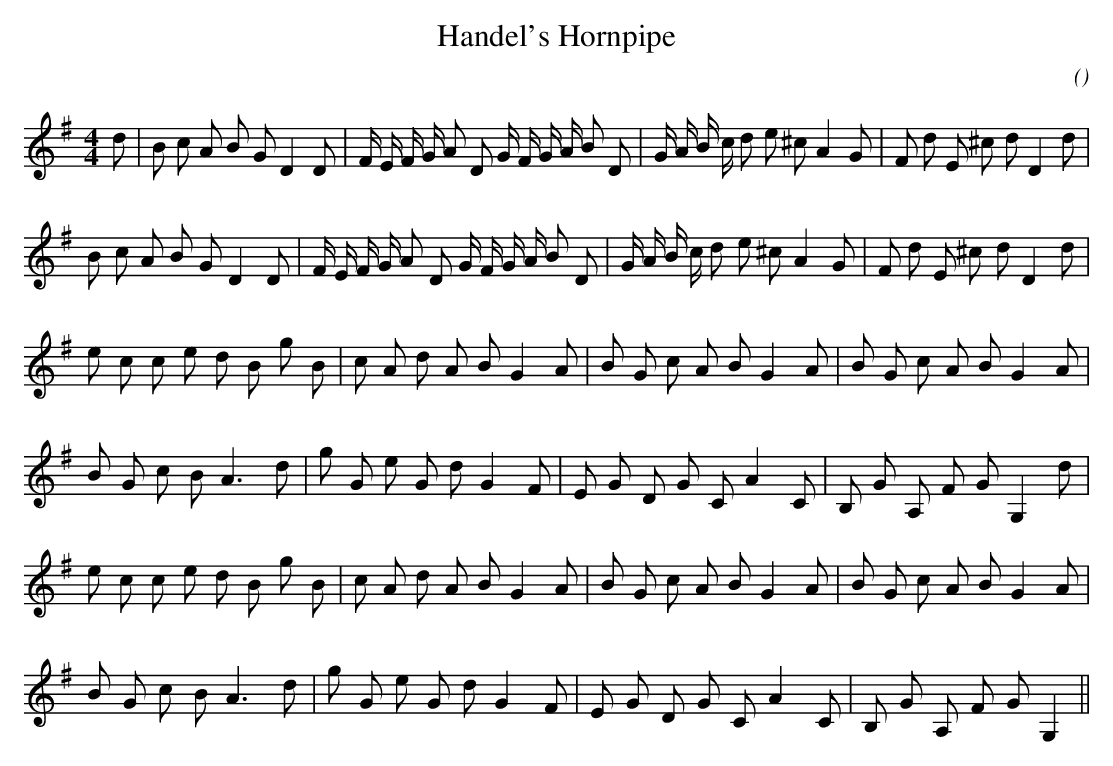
X:1
T: Handel's Hornpipe
C:
O:
M:4/4
K:G
K:G
M:4/4
L:1/16
d2 |B2 c2 A2 B2 G2 D4 D2 |F E F G A2 D2 G F G A B2 D2 |G A B c d2 e2 ^c2 A4 G2 |F2 d2 E2 ^c2 d2 D4 d2 |
B2 c2 A2 B2 G2 D4 D2 |F E F G A2 D2 G F G A B2 D2 |G A B c d2 e2 ^c2 A4 G2 |F2 d2 E2 ^c2 d2 D4 d2 |
e2 c2 c2 e2 d2 B2 g2 B2 |c2 A2 d2 A2 B2 G4 A2 |B2 G2 c2 A2 B2 G4 A2 |B2 G2 c2 A2 B2 G4 A2 |
B2 G2 c2 B2 A6 d2 |g2 G2 e2 G2 d2 G4 F2 |E2 G2 D2 G2 C2 A4 C2 |B,2 G2 A,2 F2 G2 G,4 d2 |
e2 c2 c2 e2 d2 B2 g2 B2 |c2 A2 d2 A2 B2 G4 A2 |B2 G2 c2 A2 B2 G4 A2 |B2 G2 c2 A2 B2 G4 A2 |
B2 G2 c2 B2 A6 d2 |g2 G2 e2 G2 d2 G4 F2 |E2 G2 D2 G2 C2 A4 C2 |B,2 G2 A,2 F2 G2 G,4 ||
